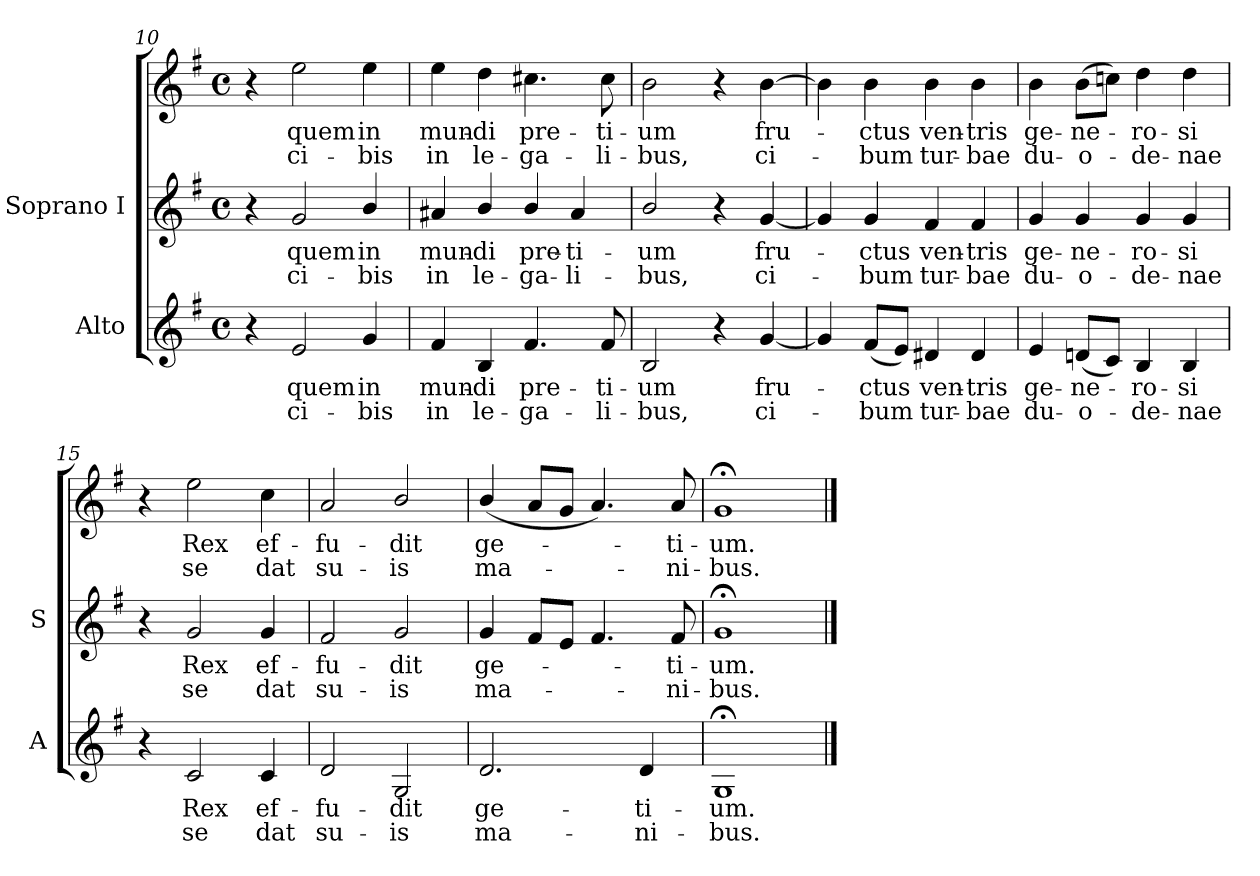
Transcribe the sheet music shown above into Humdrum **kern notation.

**kern	**text	**text	**kern	**text	**text	**kern	**text	**text
*part2	*part2	*part2	*part1	*part1	*part1	*part1	*part1	*part1
*staff3	*staff3	*staff3	*staff2	*staff2	*staff2	*staff1	*staff1	*staff1
*I"Alto	*	*	*I"Soprano I	*	*	*	*	*
*I'A	*	*	*I'S	*	*	*	*	*
*clefG2	*	*	*clefG2	*	*	*clefG2	*	*
*k[f#]	*	*	*k[f#]	*	*	*k[f#]	*	*
*G:	*	*	*G:	*	*	*G:	*	*
*M4/4	*	*	*M4/4	*	*	*M4/4	*	*
*met(c)	*	*	*met(c)	*	*	*met(c)	*	*
=10	=10	=10	=10	=10	=10	=10	=10	=10
4r	.	.	4r	.	.	4r	.	.
!	!LO:LY:b	!LO:LY:b	!	!LO:LY:b	!LO:LY:b	!	!LO:LY:b	!LO:LY:b
2e	quem	ci-	2g	quem	ci-	2ee	quem	ci-
!	!LO:LY:b	!LO:LY:b	!	!LO:LY:b	!LO:LY:b	!	!LO:LY:b	!LO:LY:b
4g	-in	bis	4b/	-in	bis	4ee	-in	bis
=11	=11	=11	=11	=11	=11	=11	=11	=11
!	!LO:LY:b	!LO:LY:b	!	!LO:LY:b	!LO:LY:b	!	!LO:LY:b	!LO:LY:b
4f#	mun-	-in	4a#X	-mun-	-in	4ee	mun-	-in
!	!LO:LY:b	!LO:LY:b	!	!LO:LY:b	!LO:LY:b	!	!LO:LY:b	!LO:LY:b
4B	di	le-	4b/	di	le-	4dd	di	le-
!	!LO:LY:b	!LO:LY:b	!	!LO:LY:b	!LO:LY:b	!	!LO:LY:b	!LO:LY:b
4.f#	-pre-	-ga-	4b/	-pre-	-ga-	4.cc#X	-pre-	-ga-
!	!	!	!	!LO:LY:b	!LO:LY:b	!	!	!
.	.	.	4a#	-ti-	-li-	.	.	.
!	!LO:LY:b	!LO:LY:b	!	!	!	!	!LO:LY:b	!LO:LY:b
8f#	-ti-	-li-	.	.	.	8cc#	-ti-	-li-
=12	=12	=12	=12	=12	=12	=12	=12	=12
!	!LO:LY:b	!LO:LY:b	!	!LO:LY:b	!LO:LY:b	!	!LO:LY:b	!LO:LY:b
2B	-um	bus,	2b/	um	bus,	2b	-um	bus,
4r	.	.	4r	.	.	4r	.	.
!	!LO:LY:b	!LO:LY:b	!	!LO:LY:b	!LO:LY:b	!	!LO:LY:b	!LO:LY:b
[4g	fru-	ci-	[4g	fru-	ci-	[4b	fru-	ci-
!!LO:LB:g=z
=13	=13	=13	=13	=13	=13	=13	=13	=13
4g]	.	.	4g]	.	.	4b\]	.	.
!	!LO:LY:b	!LO:LY:b	!	!LO:LY:b	!LO:LY:b	!	!LO:LY:b	!LO:LY:b
(<8f#L	ctus	bum	4g	ctus	bum	4b	ctus	bum
8eJ)	.	.	.	.	.	.	.	.
!	!LO:LY:b	!LO:LY:b	!	!LO:LY:b	!LO:LY:b	!	!LO:LY:b	!LO:LY:b
4d#X	ven-	-tur-	4f#	ven-	-tur-	4b	ven-	-tur-
!	!LO:LY:b	!LO:LY:b	!	!LO:LY:b	!LO:LY:b	!	!LO:LY:b	!LO:LY:b
4d#	-tris	bae	4f#	-tris	bae	4b	-tris	bae
=14	=14	=14	=14	=14	=14	=14	=14	=14
!	!LO:LY:b	!LO:LY:b	!	!LO:LY:b	!LO:LY:b	!	!LO:LY:b	!LO:LY:b
4e	ge-	-du-	4g	ge-	-du-	4b	ge-	-du-
!	!LO:LY:b	!LO:LY:b	!	!LO:LY:b	!LO:LY:b	!	!LO:LY:b	!LO:LY:b
(<8dnL	-ne-	o-	4g	-ne-	-o-	(>8bL	-ne-	o-
8cJ)	.	.	.	.	.	8ccnJ)	.	.
!	!LO:LY:b	!LO:LY:b	!	!LO:LY:b	!LO:LY:b	!	!LO:LY:b	!LO:LY:b
4B	ro-	-de-	4g	-ro-	-de-	4dd	ro-	-de-
!	!LO:LY:b	!LO:LY:b	!	!LO:LY:b	!LO:LY:b	!	!LO:LY:b	!LO:LY:b
4B	-si	nae	4g	-si	nae	4dd	-si	nae
=15	=15	=15	=15	=15	=15	=15	=15	=15
4r	.	.	4r	.	.	4r	.	.
!	!LO:LY:b	!LO:LY:b	!	!LO:LY:b	!LO:LY:b	!	!LO:LY:b	!LO:LY:b
2c	Rex	se	2g	Rex	se	2ee	Rex	se
!	!LO:LY:b	!LO:LY:b	!	!LO:LY:b	!LO:LY:b	!	!LO:LY:b	!LO:LY:b
4c	ef-	-dat	4g	ef-	-dat	4cc	ef-	-dat
=16	=16	=16	=16	=16	=16	=16	=16	=16
!	!LO:LY:b	!LO:LY:b	!	!LO:LY:b	!LO:LY:b	!	!LO:LY:b	!LO:LY:b
2d	fu-	-su-	2f#	fu-	-su-	2a	fu-	-su-
!	!LO:LY:b	!LO:LY:b	!	!LO:LY:b	!LO:LY:b	!	!LO:LY:b	!LO:LY:b
2G	-dit	is	2g	-dit	is	2b/	-dit	is
=17	=17	=17	=17	=17	=17	=17	=17	=17
!	!LO:LY:b	!LO:LY:b	!	!LO:LY:b	!LO:LY:b	!	!LO:LY:b	!LO:LY:b
2.d	ge-	-ma-	4g	-ge-	ma-	(<4b/	ge-	ma-
.	.	.	8f#L	.	.	8aL	.	.
.	.	.	8eJ	.	.	8gJ	.	.
.	.	.	4.f#	.	.	4.a)	.	.
!	!LO:LY:b	!LO:LY:b	!	!	!	!	!	!
4d	-ti-	-ni-	.	.	.	.	.	.
!	!	!	!	!LO:LY:b	!LO:LY:b	!	!LO:LY:b	!LO:LY:b
.	.	.	8f#	ti-	-ni-	8a	ti-	-ni-
=18	=18	=18	=18	=18	=18	=18	=18	=18
!	!LO:LY:b	!LO:LY:b	!	!LO:LY:b	!LO:LY:b	!	!LO:LY:b	!LO:LY:b
1G;<	-um.	bus.	1g;<	um.	bus.	1g;<	-um.	bus.
==	==	==	==	==	==	==	==	==
*-	*-	*-	*-	*-	*-	*-	*-	*-
